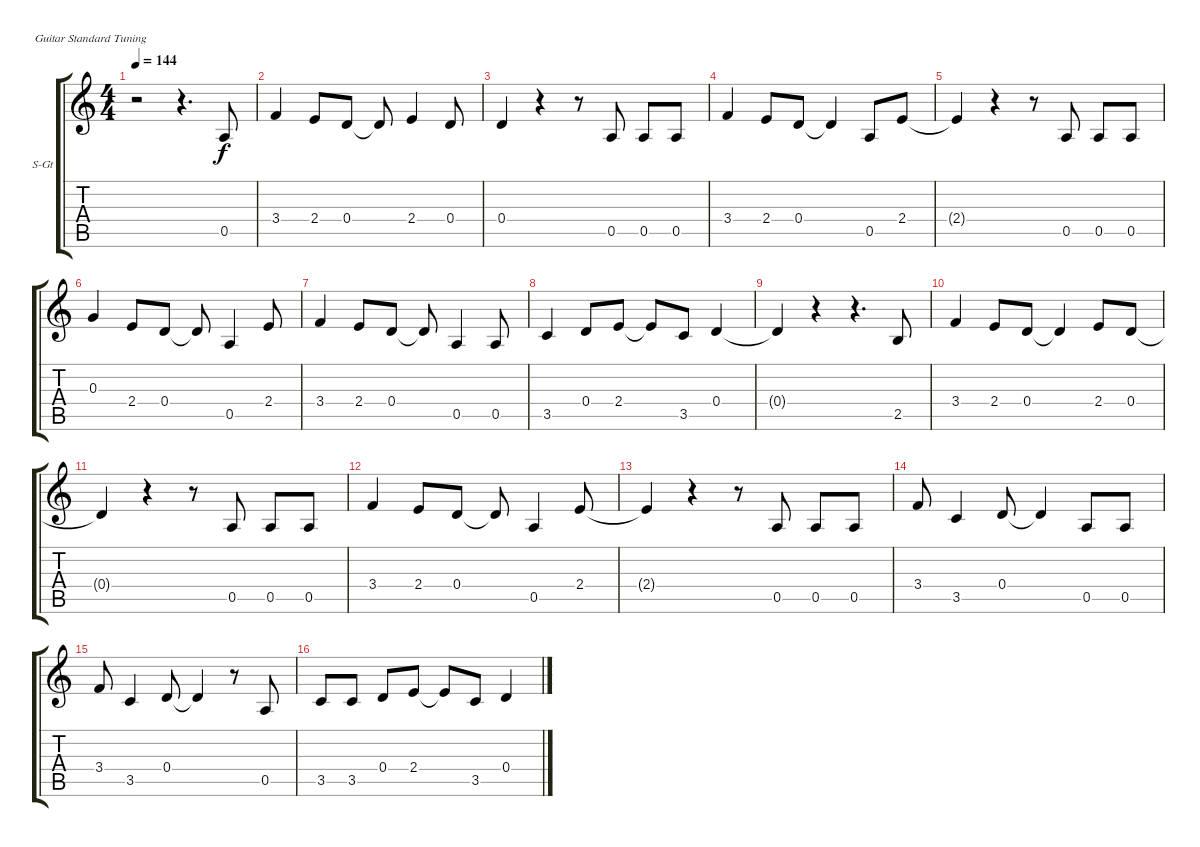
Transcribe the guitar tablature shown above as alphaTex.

\bracketExtendMode groupsimilarinstruments
\firstSystemTrackNameOrientation horizontal
\otherSystemsTrackNameOrientation horizontal
\track ("Mark Lyrics" "S-Gt") {instrument acousticgrandpiano}
\staff {score tabs}
\tuning (E4 B3 G3 D3 A2 E2)
\displaytranspose 12
\ts (4 4)
\tempo 144
\clef g2
\ks c
r.2{dy f} r.4{d} 0.5.8 |
3.4.4 2.4.8 0.4.8 0.4{t}.8 2.4.4 0.4.8 |
0.4.4 r.4 r.8 0.5.8 0.5.8 0.5.8 |
3.4.4 2.4.8 0.4.8 0.4{t}.4 0.5.8 2.4.8 |
2.4{t}.4 r.4 r.8 0.5.8 0.5.8 0.5.8 |
0.3.4 2.4.8 0.4.8 0.4{t}.8 0.5.4 2.4.8 |
3.4.4 2.4.8 0.4.8 0.4{t}.8 0.5.4 0.5.8 |
3.5.4 0.4.8 2.4.8 2.4{t}.8 3.5.8 0.4.4 |
0.4{t}.4 r.4 r.4{d} 2.5.8 |
3.4.4 2.4.8 0.4.8 0.4{t}.4 2.4.8 0.4.8 |
0.4{t}.4 r.4 r.8 0.5.8 0.5.8 0.5.8 |
3.4.4 2.4.8 0.4.8 0.4{t}.8 0.5.4 2.4.8 |
2.4{t}.4 r.4 r.8 0.5.8 0.5.8 0.5.8 |
3.4.8 3.5.4 0.4.8 0.4{t}.4 0.5.8 0.5.8 |
3.4.8 3.5.4 0.4.8 0.4{t}.4 r.8 0.5.8 |
3.5.8 3.5.8 0.4.8 2.4.8 2.4{t}.8 3.5.8 0.4.4
